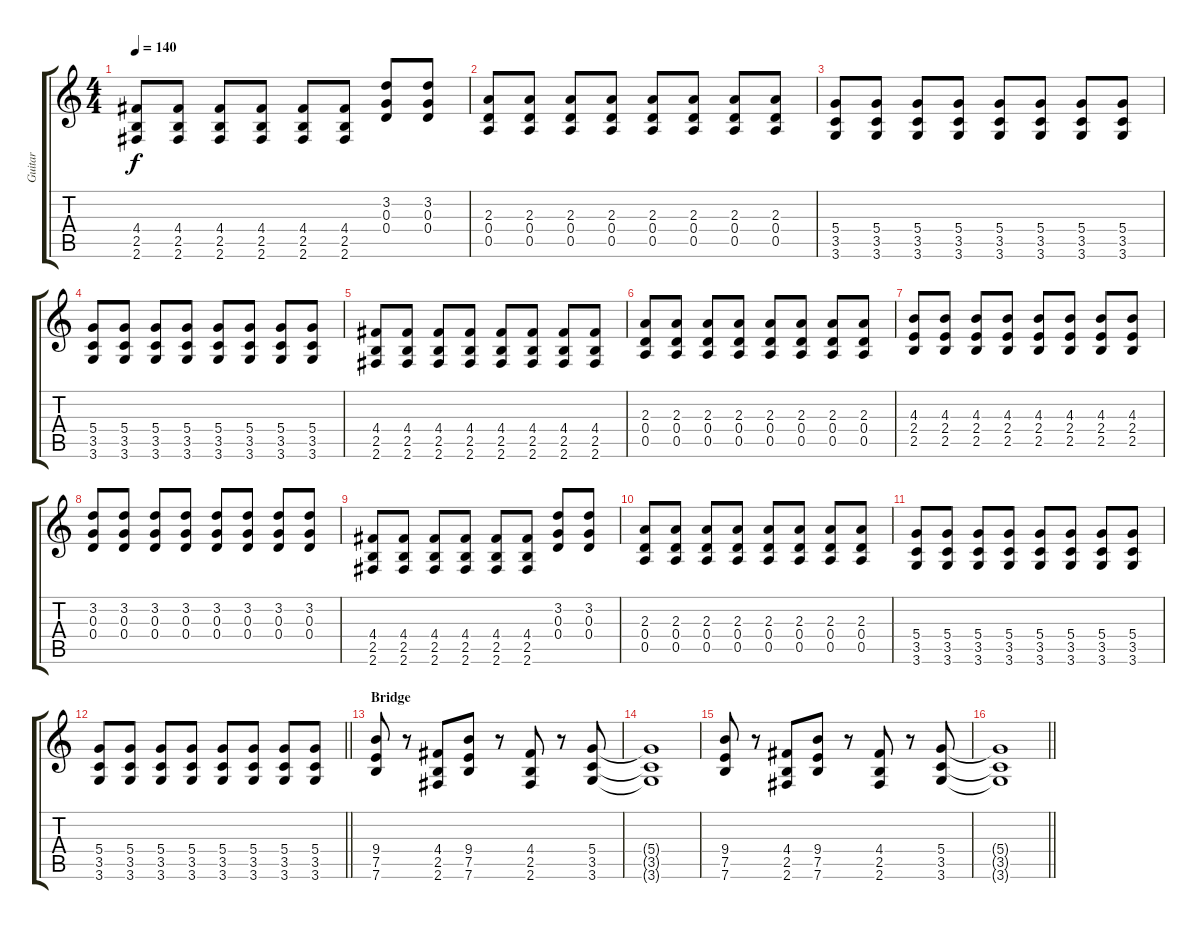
\track ("Guitar" "Guitar") {instrument distortionguitar}
\staff {score tabs}
\tuning (E4 B3 G3 D3 A2 E2) {hide}
\ts (4 4)
\tempo 140
\clef g2
\ks c
(4.4 2.5 2.6).8{dy f} (4.4 2.5 2.6).8 (4.4 2.5 2.6).8 (4.4 2.5 2.6).8 (4.4 2.5 2.6).8 (4.4 2.5 2.6).8 (3.2 0.3 0.4).8 (3.2 0.3 0.4).8 |
(2.3 0.4 0.5).8 (2.3 0.4 0.5).8 (2.3 0.4 0.5).8 (2.3 0.4 0.5).8 (2.3 0.4 0.5).8 (2.3 0.4 0.5).8 (2.3 0.4 0.5).8 (2.3 0.4 0.5).8 |
(5.4 3.5 3.6).8 (5.4 3.5 3.6).8 (5.4 3.5 3.6).8 (5.4 3.5 3.6).8 (5.4 3.5 3.6).8 (5.4 3.5 3.6).8 (5.4 3.5 3.6).8 (5.4 3.5 3.6).8 |
(5.4 3.5 3.6).8 (5.4 3.5 3.6).8 (5.4 3.5 3.6).8 (5.4 3.5 3.6).8 (5.4 3.5 3.6).8 (5.4 3.5 3.6).8 (5.4 3.5 3.6).8 (5.4 3.5 3.6).8 |
(4.4 2.5 2.6).8 (4.4 2.5 2.6).8 (4.4 2.5 2.6).8 (4.4 2.5 2.6).8 (4.4 2.5 2.6).8 (4.4 2.5 2.6).8 (4.4 2.5 2.6).8 (4.4 2.5 2.6).8 |
(2.3 0.4 0.5).8 (2.3 0.4 0.5).8 (2.3 0.4 0.5).8 (2.3 0.4 0.5).8 (2.3 0.4 0.5).8 (2.3 0.4 0.5).8 (2.3 0.4 0.5).8 (2.3 0.4 0.5).8 |
(4.3 2.4 2.5).8 (4.3 2.4 2.5).8 (4.3 2.4 2.5).8 (4.3 2.4 2.5).8 (4.3 2.4 2.5).8 (4.3 2.4 2.5).8 (4.3 2.4 2.5).8 (4.3 2.4 2.5).8 |
(3.2 0.3 0.4).8 (3.2 0.3 0.4).8 (3.2 0.3 0.4).8 (3.2 0.3 0.4).8 (3.2 0.3 0.4).8 (3.2 0.3 0.4).8 (3.2 0.3 0.4).8 (3.2 0.3 0.4).8 |
(4.4 2.5 2.6).8 (4.4 2.5 2.6).8 (4.4 2.5 2.6).8 (4.4 2.5 2.6).8 (4.4 2.5 2.6).8 (4.4 2.5 2.6).8 (3.2 0.3 0.4).8 (3.2 0.3 0.4).8 |
(2.3 0.4 0.5).8 (2.3 0.4 0.5).8 (2.3 0.4 0.5).8 (2.3 0.4 0.5).8 (2.3 0.4 0.5).8 (2.3 0.4 0.5).8 (2.3 0.4 0.5).8 (2.3 0.4 0.5).8 |
(5.4 3.5 3.6).8 (5.4 3.5 3.6).8 (5.4 3.5 3.6).8 (5.4 3.5 3.6).8 (5.4 3.5 3.6).8 (5.4 3.5 3.6).8 (5.4 3.5 3.6).8 (5.4 3.5 3.6).8 |
\barLineRight lightlight
(5.4 3.5 3.6).8 (5.4 3.5 3.6).8 (5.4 3.5 3.6).8 (5.4 3.5 3.6).8 (5.4 3.5 3.6).8 (5.4 3.5 3.6).8 (5.4 3.5 3.6).8 (5.4 3.5 3.6).8 |
\section ("" "Bridge")
(9.4 7.5 7.6).8 r.8 (4.4 2.5 2.6).8 (9.4 7.5 7.6).8 r.8 (4.4 2.5 2.6).8 r.8 (5.4 3.5 3.6).8 |
(5.4{t} 3.5{t} 3.6{t}).1 |
(9.4 7.5 7.6).8 r.8 (4.4 2.5 2.6).8 (9.4 7.5 7.6).8 r.8 (4.4 2.5 2.6).8 r.8 (5.4 3.5 3.6).8 |
\barLineRight lightlight
(5.4{t} 3.5{t} 3.6{t}).1
